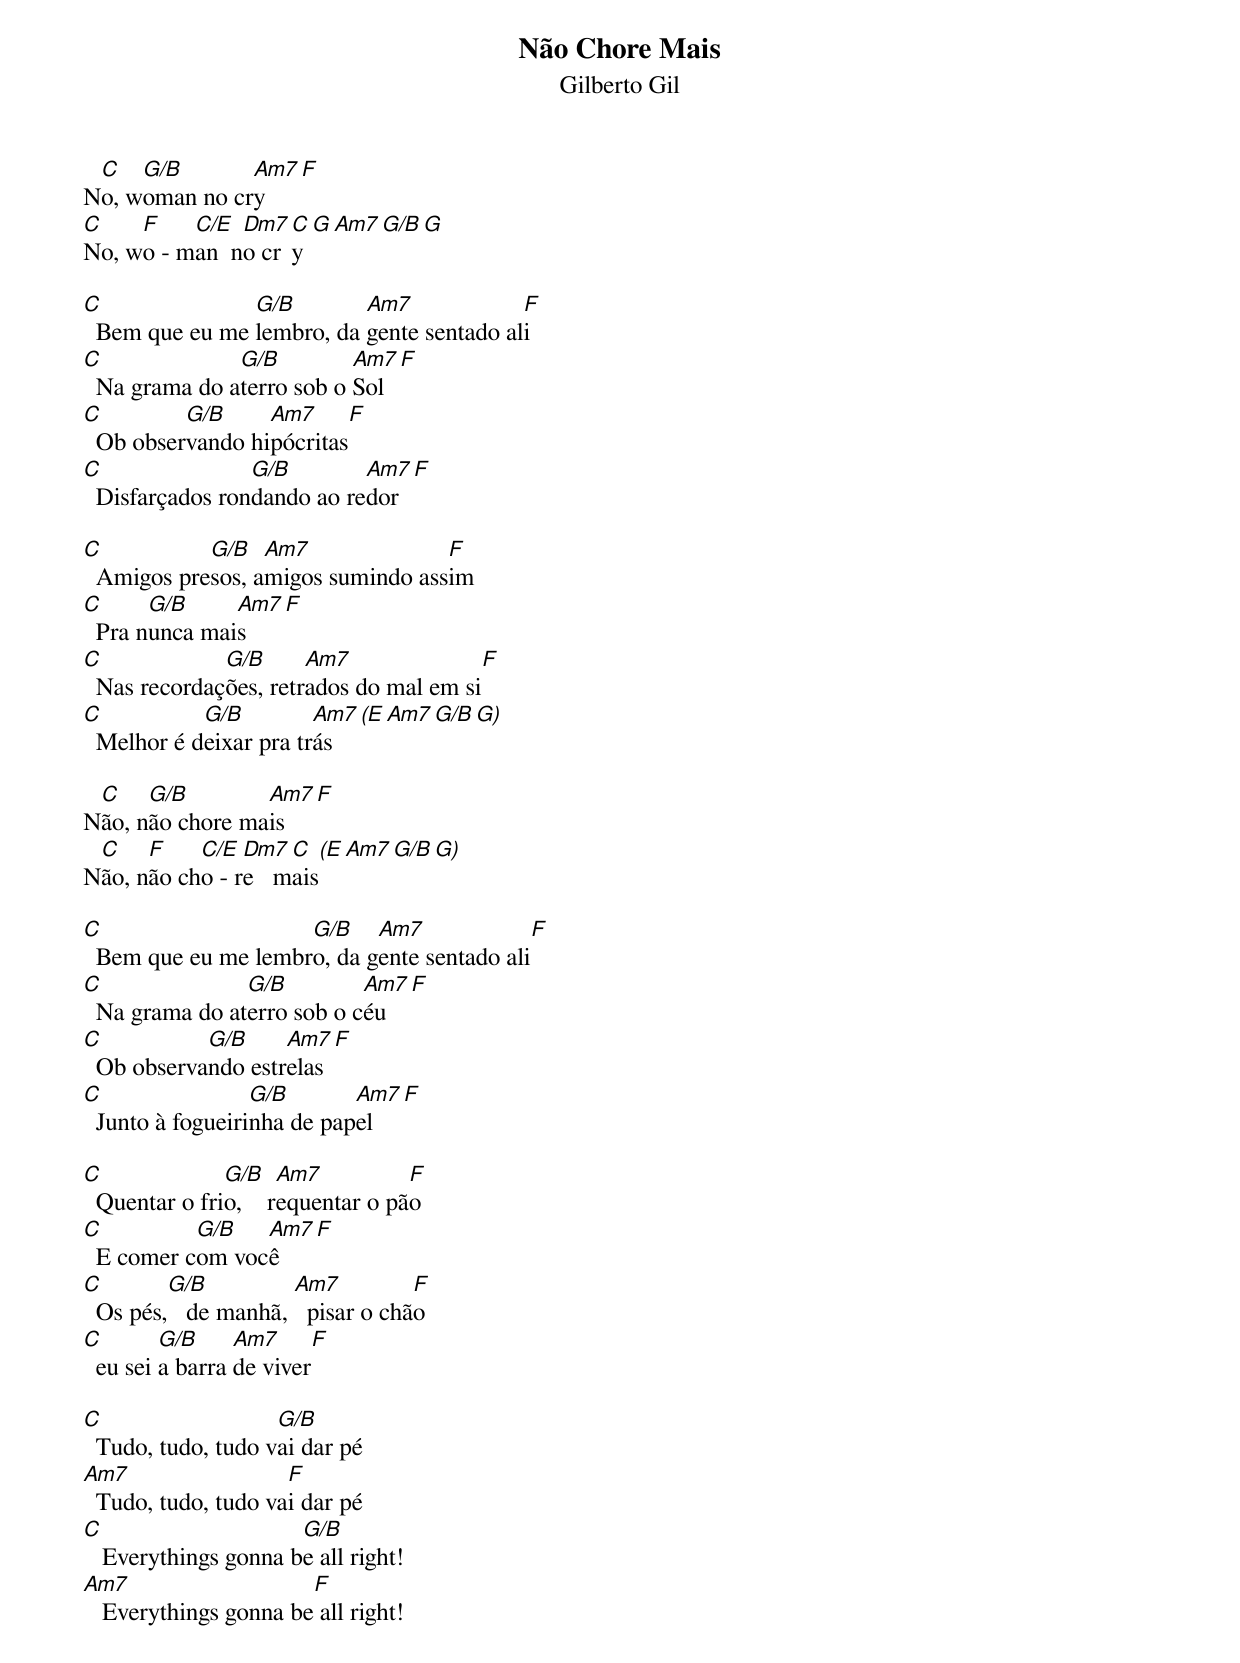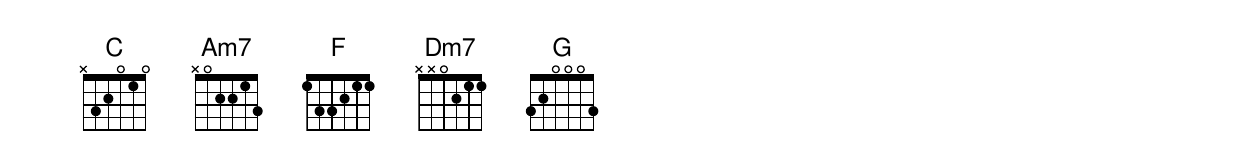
Não Chore Mais
Gilberto Gil

 C   G/B       Am7    F
No, woman no cry
C    F    C/E  Dm7 C   G   Am7    G/B    G
No, wo - man  no cry

C               G/B        Am7             F
  Bem que eu me lembro, da gente sentado ali
C              G/B         Am7   F
  Na grama do aterro sob o Sol
C         G/B     Am7         F
  Ob observando hipócritas
C                G/B        Am7      F
  Disfarçados rondando ao redor

C           G/B   Am7              F
  Amigos presos, amigos sumindo assim
C      G/B     Am7    F
  Pra nunca mais
C             G/B      Am7              F
  Nas recordações, retrados do mal em si
C           G/B         Am7    (E   Am7    G/B    G)
  Melhor é deixar pra trás

 C    G/B        Am7    F
Não, não chore mais
 C    F    C/E  Dm7  C     (E   Am7    G/B    G)
Não, não cho - re   mais

C                    G/B    Am7             F
  Bem que eu me lembro, da gente sentado ali
C               G/B         Am7      F
  Na grama do aterro sob o céu
C           G/B     Am7      F
  Ob observando estrelas
C                 G/B       Am7    F
  Junto à fogueirinha de papel

C              G/B    Am7          F
  Quentar o frio,    requentar o pão
C          G/B   Am7    F
  E comer com você
C        G/B          Am7          F
  Os pés,   de manhã,   pisar o chão
C        G/B     Am7       F
  eu sei a barra de viver

C                   G/B
  Tudo, tudo, tudo vai dar pé
Am7                  F
  Tudo, tudo, tudo vai dar pé
C                     G/B
   Everythings gonna be all right!
Am7                    F
   Everythings gonna be all right!
